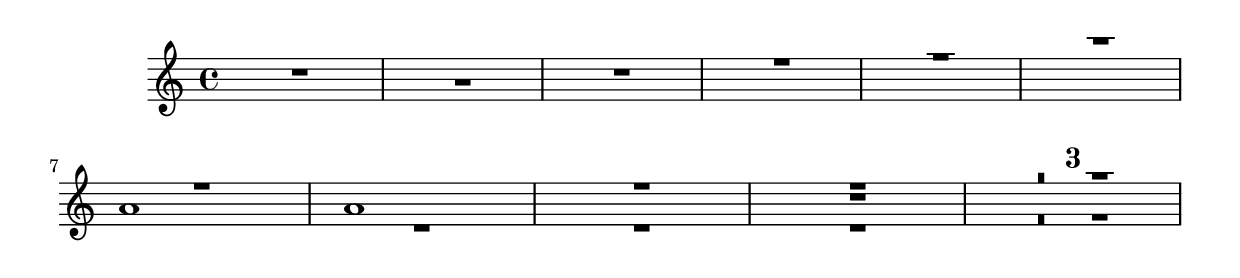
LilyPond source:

% DO NOT EDIT this file manually; it is automatically
% generated from Documentation/snippets/new
% Make any changes in Documentation/snippets/new/
% and then run scripts/auxiliar/makelsr.py
%
% This file is in the public domain.
%% Note: this file works from version 2.15.14
\version "2.15.14"

\header {
%% Translation of GIT committish: 2d548a99cb9dba80f2ff035582009477cd37eceb
 doctitlees = "Posicionar los silencios multicompás"
 texidoces = "
A diferencia de los silencios normales, no existe una instrucción
predefinida para modificar la posición predeterminada de un
símbolo de silencio multicompás sobre el pentagrama, adjuntándolo
a una nota, independientemente de cuál sea su forma.  Sin embargo,
en la música polifónica los silencios multicompás de las voces de
numeración par e impar están separados verticalmente.  La
colocación de los silencios multicompás se puede controlar como se
ve a continuación:

"

%% Translation of GIT committish: 0a868be38a775ecb1ef935b079000cebbc64de40
texidocde = "
Anders als bei normalen Pausen gibt es keinen direkten Befehl, um die
vertikale Position von Ganztaktpausen zu beeinflussen, indem man sie an
eine Tonhöhe anhängt.  In polyphoner Notation wird aber dennoch die
Position der Pausen von geraden und ungeraden Stimmen voneinander
unterschieden.  Die Position von Ganztaktpausen kann wie folgt verändert
werden:
 "
  doctitlede = "Positionierung von Ganztaktpausen"



%% Translation of GIT committish: 4da4307e396243a5a3bc33a0c2753acac92cb685
  texidocfr = "
Si l'on peut positionner verticalement un silence simple en le
rattachant à une note, il n'en va pas de même pour un silence
multi-mesures.  Néanmoins, et uniquement dans le cadre de musique
polyphonique, les silences multi-mesures sont positionnés différemment
selon qu'ils appartiennent à une voix au numéro pair ou impair.  Le
positionnement des silences multi-mesures peut se contrôler ainsi :
"
  doctitlefr = "Positionnement des silences multi-mesures"

  lsrtags = "rhythms, tweaks-and-overrides"

  texidoc = "
Unlike ordinary rests, there is no predefined command to change the
staff position of a multi-measure rest symbol of either form by
attaching it to a note.  However, in polyphonic music multi-measure
rests in odd-numbered and even-numbered voices are vertically
separated. The positioning of multi-measure rests can be controlled as
follows:

"
  doctitle = "Positioning multi-measure rests"
} % begin verbatim

\relative c'' {
  % Multi-measure rests by default are set under the fourth line
  R1
  % They can be moved using an override
  \override MultiMeasureRest #'staff-position = #-2
  R1
  \override MultiMeasureRest #'staff-position = #0
  R1
  \override MultiMeasureRest #'staff-position = #2
  R1
  \override MultiMeasureRest #'staff-position = #3
  R1
  \override MultiMeasureRest #'staff-position = #6
  R1
  \revert MultiMeasureRest #'staff-position
  \break

  % In two Voices, odd-numbered voices are under the top line
  << { R1 } \\ { a1 } >>
  % Even-numbered voices are under the bottom line
  << { a1 } \\ { R1 } >>
  % Multi-measure rests in both voices remain separate
  << { R1 } \\ { R1 } >>

  % Separating multi-measure rests in more than two voices
  % requires an override
  << { R1 } \\ { R1 } \\
     \once \override MultiMeasureRest #'staff-position = #0
     { R1 } % begin verbatim

  >>

  % Using compressed bars in multiple voices requires another override
  % in all voices to avoid multiple instances being printed
  \compressFullBarRests
  <<
   \revert MultiMeasureRest #'staff-position
    { R1*3 }
    \\
   \revert MultiMeasureRest #'staff-position
    { R1*3 }
  >>
}
